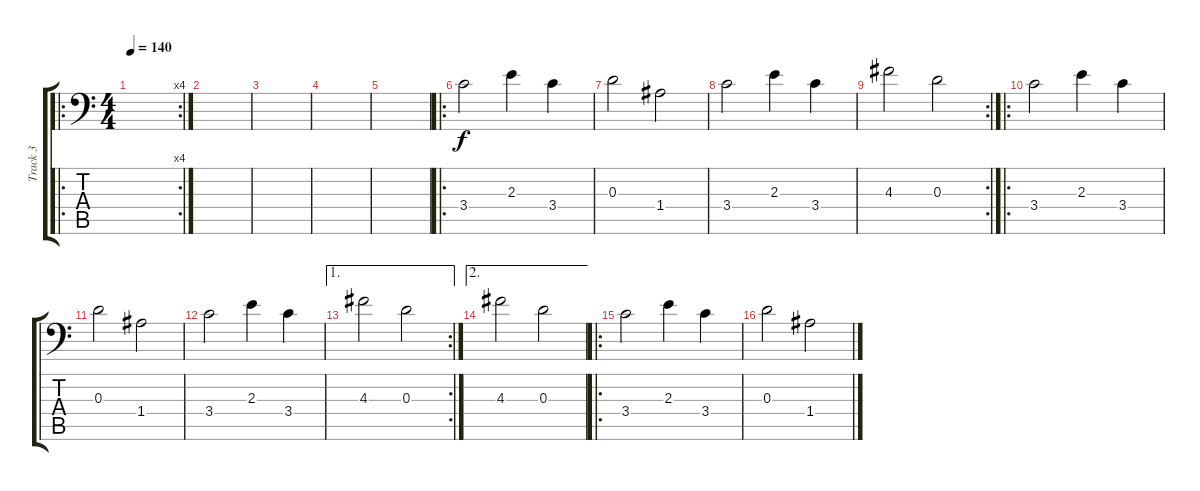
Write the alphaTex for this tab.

\track ("Track 3" "Track 3") {instrument distortionguitar}
\staff {score tabs}
\tuning (B3 Gb3 D3 A2 E2 A1) {hide}
\ro
\rc 4
\ts (4 4)
\tempo 140
\clef f4
\ks c
|
|
|
|
|
\ro
3.4.2 2.3.4 3.4.4 |
0.3.2 1.4.2 |
3.4.2 2.3.4 3.4.4 |
\rc 2
4.3.2 0.3.2 |
\ro
3.4.2 2.3.4 3.4.4 |
0.3.2 1.4.2 |
3.4.2 2.3.4 3.4.4 |
\ae 1
\rc 2
4.3.2 0.3.2 |
\ae 2
4.3.2 0.3.2 |
\ro
3.4.2 2.3.4 3.4.4 |
0.3.2 1.4.2
